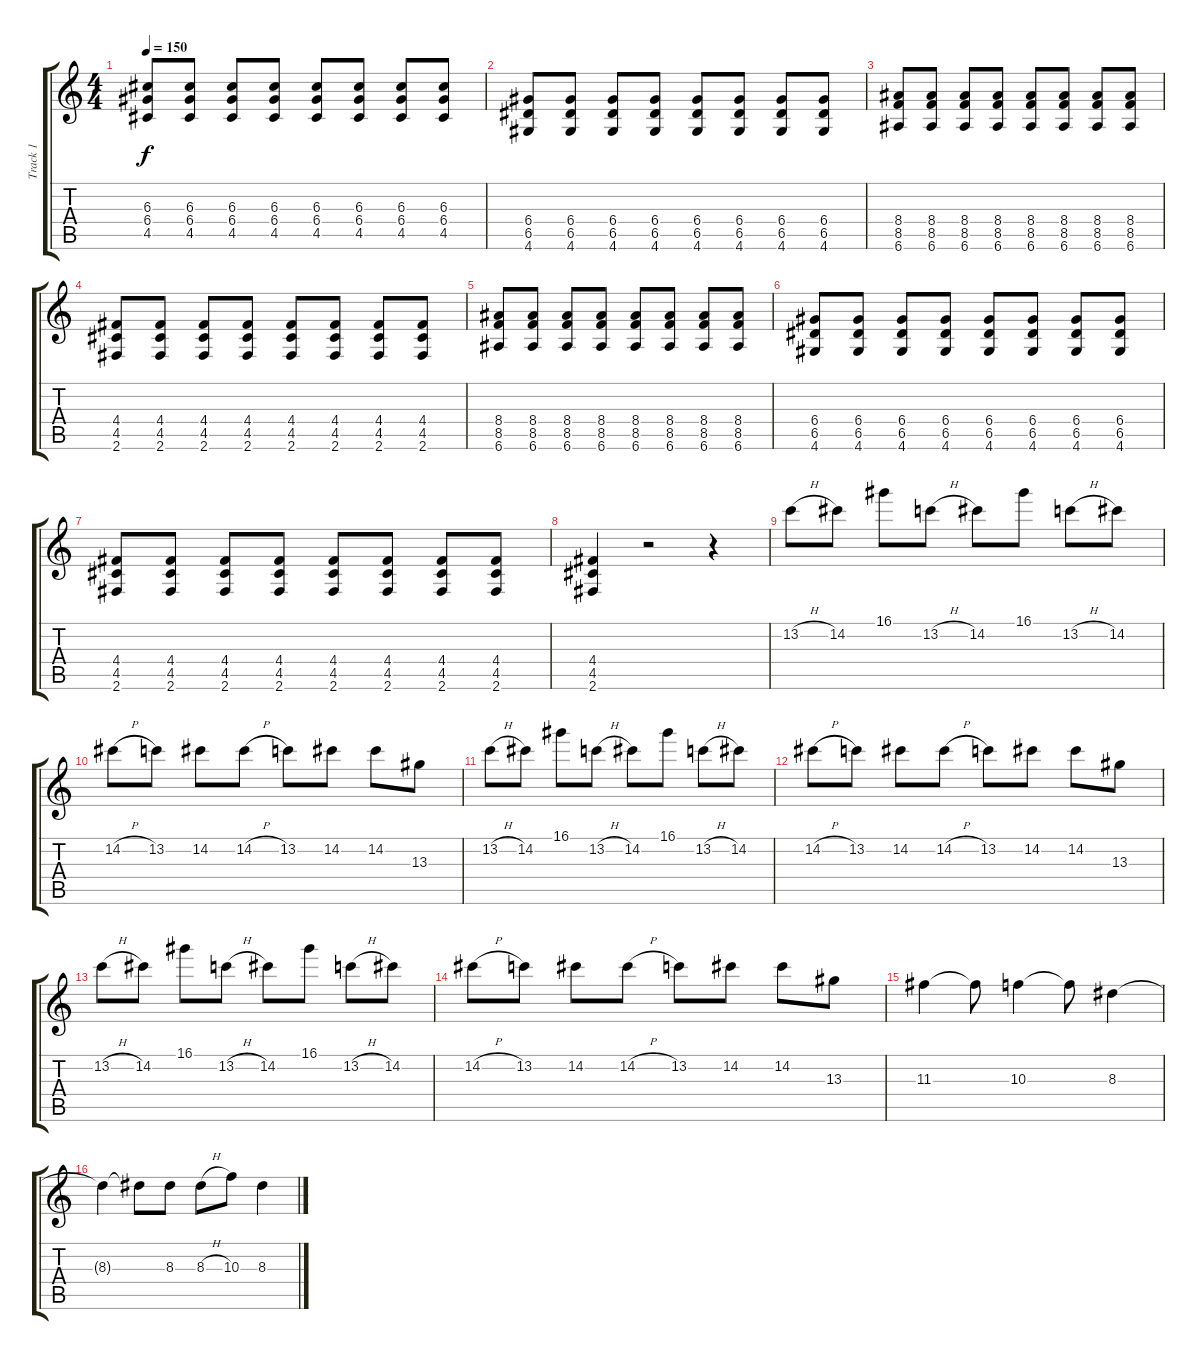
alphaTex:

\track ("Track 1" "Track 1") {instrument distortionguitar}
\staff {score tabs}
\tuning (E4 B3 G3 D3 A2 E2) {hide}
\ts (4 4)
\tempo 150
\clef g2
\ks c
(6.3 6.4 4.5).8{dy f} (6.3 6.4 4.5).8 (6.3 6.4 4.5).8 (6.3 6.4 4.5).8 (6.3 6.4 4.5).8 (6.3 6.4 4.5).8 (6.3 6.4 4.5).8 (6.3 6.4 4.5).8 |
(6.4 6.5 4.6).8 (6.4 6.5 4.6).8 (6.4 6.5 4.6).8 (6.4 6.5 4.6).8 (6.4 6.5 4.6).8 (6.4 6.5 4.6).8 (6.4 6.5 4.6).8 (6.4 6.5 4.6).8 |
(8.4 8.5 6.6).8 (8.4 8.5 6.6).8 (8.4 8.5 6.6).8 (8.4 8.5 6.6).8 (8.4 8.5 6.6).8 (8.4 8.5 6.6).8 (8.4 8.5 6.6).8 (8.4 8.5 6.6).8 |
(4.4 4.5 2.6).8 (4.4 4.5 2.6).8 (4.4 4.5 2.6).8 (4.4 4.5 2.6).8 (4.4 4.5 2.6).8 (4.4 4.5 2.6).8 (4.4 4.5 2.6).8 (4.4 4.5 2.6).8 |
(8.4 8.5 6.6).8 (8.4 8.5 6.6).8 (8.4 8.5 6.6).8 (8.4 8.5 6.6).8 (8.4 8.5 6.6).8 (8.4 8.5 6.6).8 (8.4 8.5 6.6).8 (8.4 8.5 6.6).8 |
(6.4 6.5 4.6).8 (6.4 6.5 4.6).8 (6.4 6.5 4.6).8 (6.4 6.5 4.6).8 (6.4 6.5 4.6).8 (6.4 6.5 4.6).8 (6.4 6.5 4.6).8 (6.4 6.5 4.6).8 |
(4.4 4.5 2.6).8 (4.4 4.5 2.6).8 (4.4 4.5 2.6).8 (4.4 4.5 2.6).8 (4.4 4.5 2.6).8 (4.4 4.5 2.6).8 (4.4 4.5 2.6).8 (4.4 4.5 2.6).8 |
(4.4 4.5 2.6).4 r.2 r.4 |
13.2{h}.8 14.2.8 16.1.8 13.2{h}.8 14.2.8 16.1.8 13.2{h}.8 14.2.8 |
14.2{h}.8 13.2.8 14.2.8 14.2{h}.8 13.2.8 14.2.8 14.2.8 13.3.8 |
13.2{h}.8 14.2.8 16.1.8 13.2{h}.8 14.2.8 16.1.8 13.2{h}.8 14.2.8 |
14.2{h}.8 13.2.8 14.2.8 14.2{h}.8 13.2.8 14.2.8 14.2.8 13.3.8 |
13.2{h}.8 14.2.8 16.1.8 13.2{h}.8 14.2.8 16.1.8 13.2{h}.8 14.2.8 |
14.2{h}.8 13.2.8 14.2.8 14.2{h}.8 13.2.8 14.2.8 14.2.8 13.3.8 |
11.3.4 11.3{t}.8 10.3.4 10.3{t}.8 8.3.4 |
8.3{t}.4 8.3{t}.8 8.3.8 8.3{h}.8 10.3.8 8.3.4
